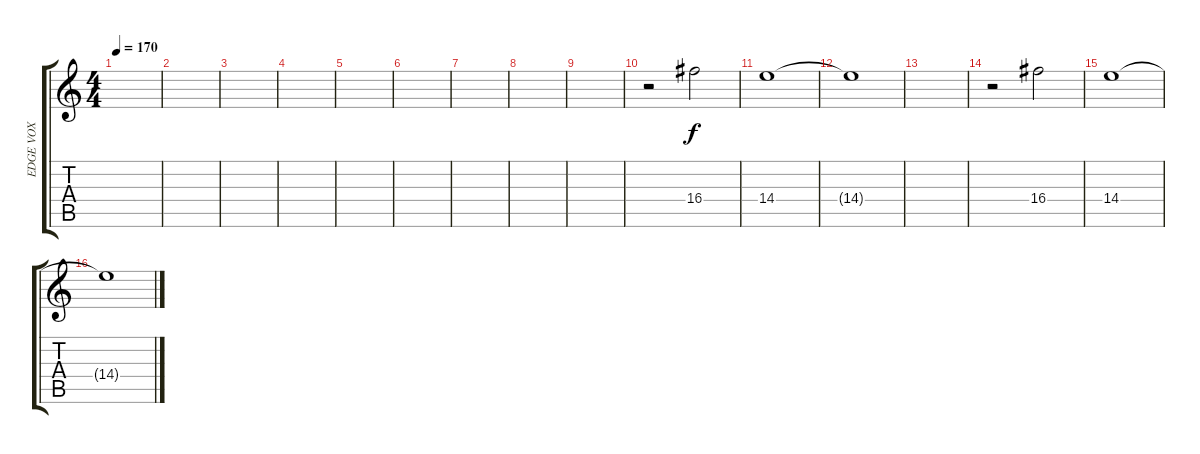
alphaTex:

\track ("EDGE VOX" "EDGE VOX") {instrument distortionguitar}
\staff {score tabs}
\tuning (E4 B3 G3 D3 A2 E2) {hide}
\ts (4 4)
\tempo 170
\clef g2
\ks c
|
|
|
|
|
|
|
|
|
r.2 16.4.2 |
14.4.1 |
14.4{t}.1 |
|
r.2 16.4.2 |
14.4.1 |
14.4{t}.1
